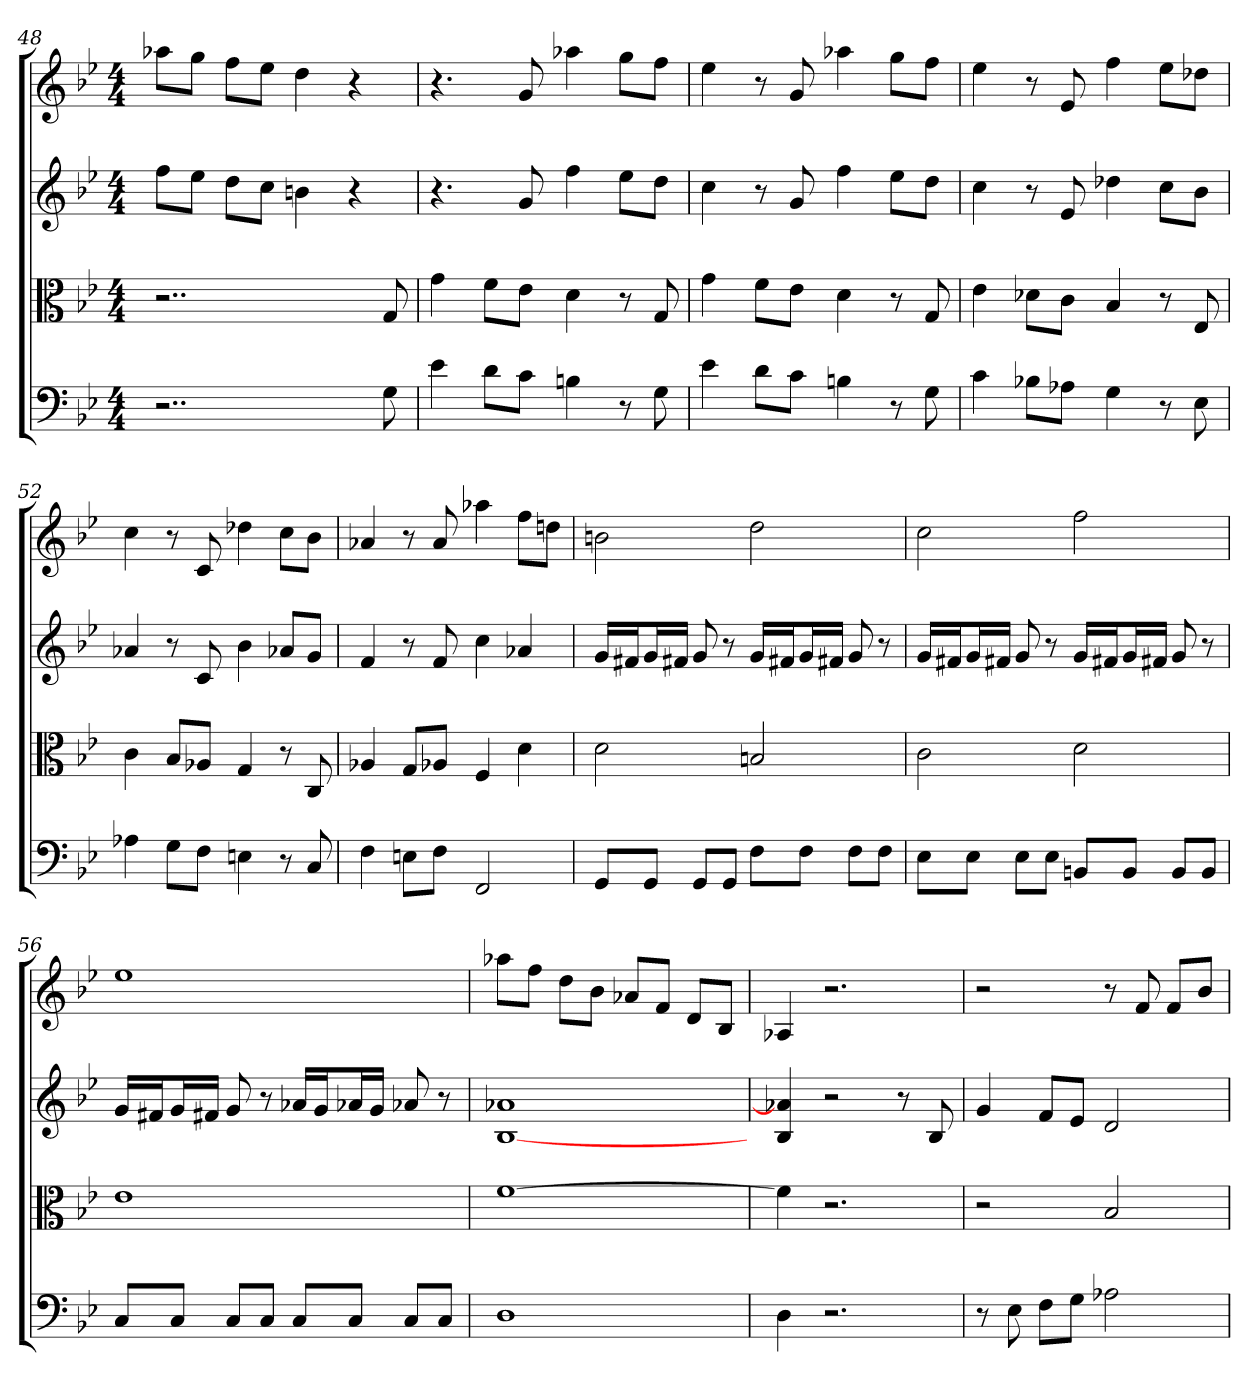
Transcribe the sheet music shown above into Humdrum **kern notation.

**kern	**kern	**kern	**kern
*part4	*part3	*part2	*part1
*staff4	*staff3	*staff2	*staff1
*clefF4	*clefC3	*	*
*k[b-e-]	*k[b-e-]	*k[b-e-]	*k[b-e-]
*g:	*g:	*g:	*g:
*M4/4	*M4/4	*M4/4	*M4/4
=48	=48	=48	=48
2..r	2..r	8ffL	8aa-XL
.	.	8ee-J	8ggJ
.	.	8ddL	8ffL
.	.	8ccJ	8ee-J
.	.	4bn	4dd
.	.	4r	4r
8G	8G	.	.
=49	=49	=49	=49
4e-	4g	4.r	4.r
8d\L	8f\L	.	.
8c\J	8e-\J	8g	8g
4Bn	4d	4ff	4aa-X
8r	8r	8ee-L	8ggL
8G	8G	8ddJ	8ffJ
=50	=50	=50	=50
4e-	4g	4cc	4ee-
8d\L	8f\L	8r	8r
8c\J	8e-\J	8g	8g
4Bn	4d	4ff	4aa-X
8r	8r	8ee-L	8ggL
8G	8G	8ddJ	8ffJ
=51	=51	=51	=51
4c	4e-	4cc	4ee-
8B-X\L	8d-X\L	8r	8r
8A-X\J	8c\J	8e-	8e-
4G	4B-	4dd-X	4ff
8r	8r	8ccL	8ee-L
8E-	8E-	8b-J	8dd-XJ
=52	=52	=52	=52
4A-X	4c	4a-X	4cc
8G\L	8B-/L	8r	8r
8F\J	8A-X/J	8c	8c
4En	4G	4b-	4dd-X
8r	8r	8a-XL	8ccL
8C	8C	8gJ	8b-J
=53	=53	=53	=53
4F	4A-X	4f	4a-X
8En\L	8G/L	8r	8r
8F\J	8A-X/J	8f	8a-
2FF	4F	4cc	4aa-X
.	4d	4a-X	8ffL
.	.	.	8ddnJ
=54	=54	=54	=54
8GG/L	2d	16gLL	2bn
.	.	16f#XJ	.
8GG/J	.	16gL	.
.	.	16f#XJJ	.
8GG/L	.	8g	.
8GG/J	.	8r	.
8F\L	2Bn	16gLL	2dd
.	.	16f#XJ	.
8F\J	.	16gL	.
.	.	16f#XJJ	.
8F\L	.	8g	.
8F\J	.	8r	.
=55	=55	=55	=55
8E-\L	2c	16gLL	2cc
.	.	16f#XJ	.
8E-\J	.	16gL	.
.	.	16f#XJJ	.
8E-\L	.	8g	.
8E-\J	.	8r	.
8BBn/L	2d	16gLL	2ff
.	.	16f#XJ	.
8BB/J	.	16gL	.
.	.	16f#XJJ	.
8BB/L	.	8g	.
8BB/J	.	8r	.
=56	=56	=56	=56
8C/L	1e-	16gLL	1ee-
.	.	16f#XJ	.
8C/J	.	16gL	.
.	.	16f#XJJ	.
8C/L	.	8g	.
8C/J	.	8r	.
8C/L	.	16a-XLL	.
.	.	16gJ	.
8C/J	.	16a-XL	.
.	.	16gJJ	.
8C/L	.	8a-X	.
8C/J	.	8r	.
=57	=57	=57	=57
1D	[1f	[1B- 1a-X	8aa-XL
.	.	.	8ffJ
.	.	.	8ddL
.	.	.	8b-J
.	.	.	8a-XL
.	.	.	8fJ
.	.	.	8dL
.	.	.	8B-J
=58	=58	=58	=58
4D	4f]	4B- 4a-X]	4A-X
2.r	2.r	2r	2.r
.	.	8r	.
.	.	8B-	.
=59	=59	=59	=59
8r	2r	4g	2r
8E-	.	.	.
8F\L	.	8fL	.
8G\J	.	8e-J	.
2A-X	2B-	2d	8r
.	.	.	8f
.	.	.	8fL
.	.	.	8b-J
=	=	=	=
*-	*-	*-	*-
